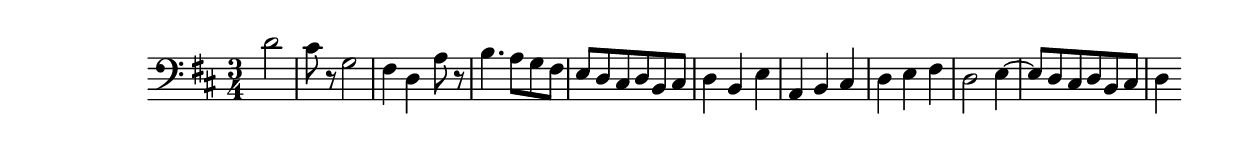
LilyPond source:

\version "2.14.0"
%{\header {
  title = "Osanna (bass solo, allegro) from Sanctus, Requiem"
  composer = "W.A. Mozart"
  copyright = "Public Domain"
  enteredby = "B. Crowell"
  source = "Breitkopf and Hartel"
}%}
\score{{\key d \major
    \time 3/4
    %{\tempo 4=150
    %}\clef bass
    \relative d' {
\partial 2
d2 | cis8 r g2 | fis4 d a'8 r | b4. a8 g fis | e8 d cis d b cis | d4 b e | a, b cis | d e fis | d2 e4~ | e8 d cis d b cis | d4
}
}}